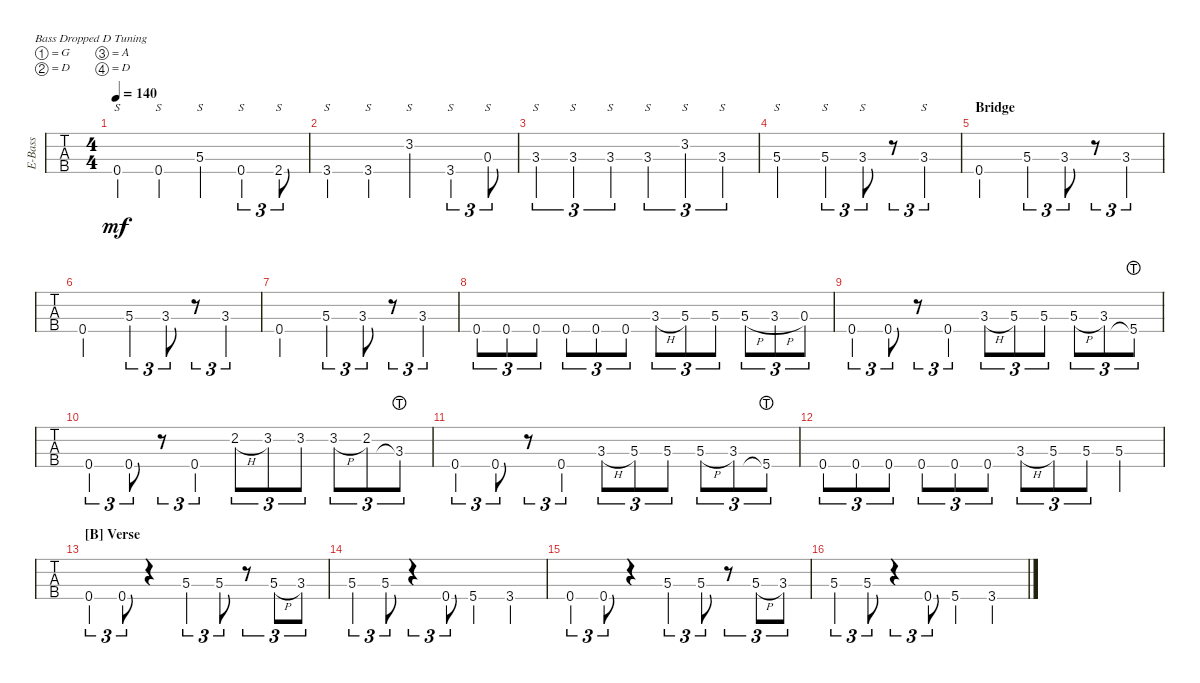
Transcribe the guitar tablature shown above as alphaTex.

\defaultSystemsLayout 4
\bracketExtendMode groupsimilarinstruments
\multiBarRest
\otherSystemsTrackNameOrientation horizontal
\track ("Cole Train" "E-Bass") {instrument electricbassfinger}
\staff {tabs}
\tuning (G2 D2 A1 D1)
\ts (4 4)
\tempo 140
\clef f4
\ks c
0.4.4{s dy mf} 0.4.4{s} 5.3.4{s} 0.4.4{s tu (3 2)} 2.4.8{s tu (3 2)} |
3.4.4{s} 3.4.4{s} 3.2.4{s} 3.4.4{s tu (3 2)} 0.3.8{s tu (3 2)} |
3.3.4{s tu (3 2)} 3.3.4{s tu (3 2)} 3.3.4{s tu (3 2)} 3.3.4{s tu (3 2)} 3.2.4{s tu (3 2)} 3.3.4{s tu (3 2)} |
5.3.2{s} 5.3.4{s tu (3 2)} 3.3.8{s tu (3 2)} r.8{tu (3 2)} 3.3.4{s tu (3 2)} |
\section ("" "Bridge")
0.4.2 5.3.4{tu (3 2)} 3.3.8{tu (3 2)} r.8{tu (3 2)} 3.3.4{tu (3 2)} |
0.4.2 5.3.4{tu (3 2)} 3.3.8{tu (3 2)} r.8{tu (3 2)} 3.3.4{tu (3 2)} |
0.4.2 5.3.4{tu (3 2)} 3.3.8{tu (3 2)} r.8{tu (3 2)} 3.3.4{tu (3 2)} |
0.4.8{tu (3 2)} 0.4.8{tu (3 2)} 0.4.8{tu (3 2)} 0.4.8{tu (3 2)} 0.4.8{tu (3 2)} 0.4.8{tu (3 2)} 3.3{h}.8{tu (3 2)} 5.3.8{tu (3 2)} 5.3.8{tu (3 2)} 5.3{h}.8{tu (3 2)} 3.3{h}.8{tu (3 2)} 0.3.8{tu (3 2)} |
0.4.4{tu (3 2)} 0.4.8{tu (3 2)} r.8{tu (3 2)} 0.4.4{tu (3 2)} 3.3{h}.8{tu (3 2)} 5.3.8{tu (3 2)} 5.3.8{tu (3 2)} 5.3{h}.8{tu (3 2)} 3.3.8{tu (3 2)} 5.4{lht}.8{tu (3 2)} |
0.4.4{tu (3 2)} 0.4.8{tu (3 2)} r.8{tu (3 2)} 0.4.4{tu (3 2)} 2.2{h}.8{tu (3 2)} 3.2.8{tu (3 2)} 3.2.8{tu (3 2)} 3.2{h}.8{tu (3 2)} 2.2.8{tu (3 2)} 3.3{lht}.8{tu (3 2)} |
0.4.4{tu (3 2)} 0.4.8{tu (3 2)} r.8{tu (3 2)} 0.4.4{tu (3 2)} 3.3{h}.8{tu (3 2)} 5.3.8{tu (3 2)} 5.3.8{tu (3 2)} 5.3{h}.8{tu (3 2)} 3.3.8{tu (3 2)} 5.4{lht}.8{tu (3 2)} |
0.4.8{tu (3 2)} 0.4.8{tu (3 2)} 0.4.8{tu (3 2)} 0.4.8{tu (3 2)} 0.4.8{tu (3 2)} 0.4.8{tu (3 2)} 3.3{h}.8{tu (3 2)} 5.3.8{tu (3 2)} 5.3.8{tu (3 2)} 5.3.4 |
\section ("B" "Verse")
0.4.4{tu (3 2)} 0.4.8{tu (3 2)} r.4 5.3.4{tu (3 2)} 5.3.8{tu (3 2)} r.8{tu (3 2)} 5.3{h}.8{tu (3 2)} 3.3.8{tu (3 2)} |
5.3.4{tu (3 2)} 5.3.8{tu (3 2)} r.4{tu (3 2)} 0.4.8{tu (3 2)} 5.4.4 3.4.4 |
0.4.4{tu (3 2)} 0.4.8{tu (3 2)} r.4 5.3.4{tu (3 2)} 5.3.8{tu (3 2)} r.8{tu (3 2)} 5.3{h}.8{tu (3 2)} 3.3.8{tu (3 2)} |
5.3.4{tu (3 2)} 5.3.8{tu (3 2)} r.4{tu (3 2)} 0.4.8{tu (3 2)} 5.4.4 3.4.4
